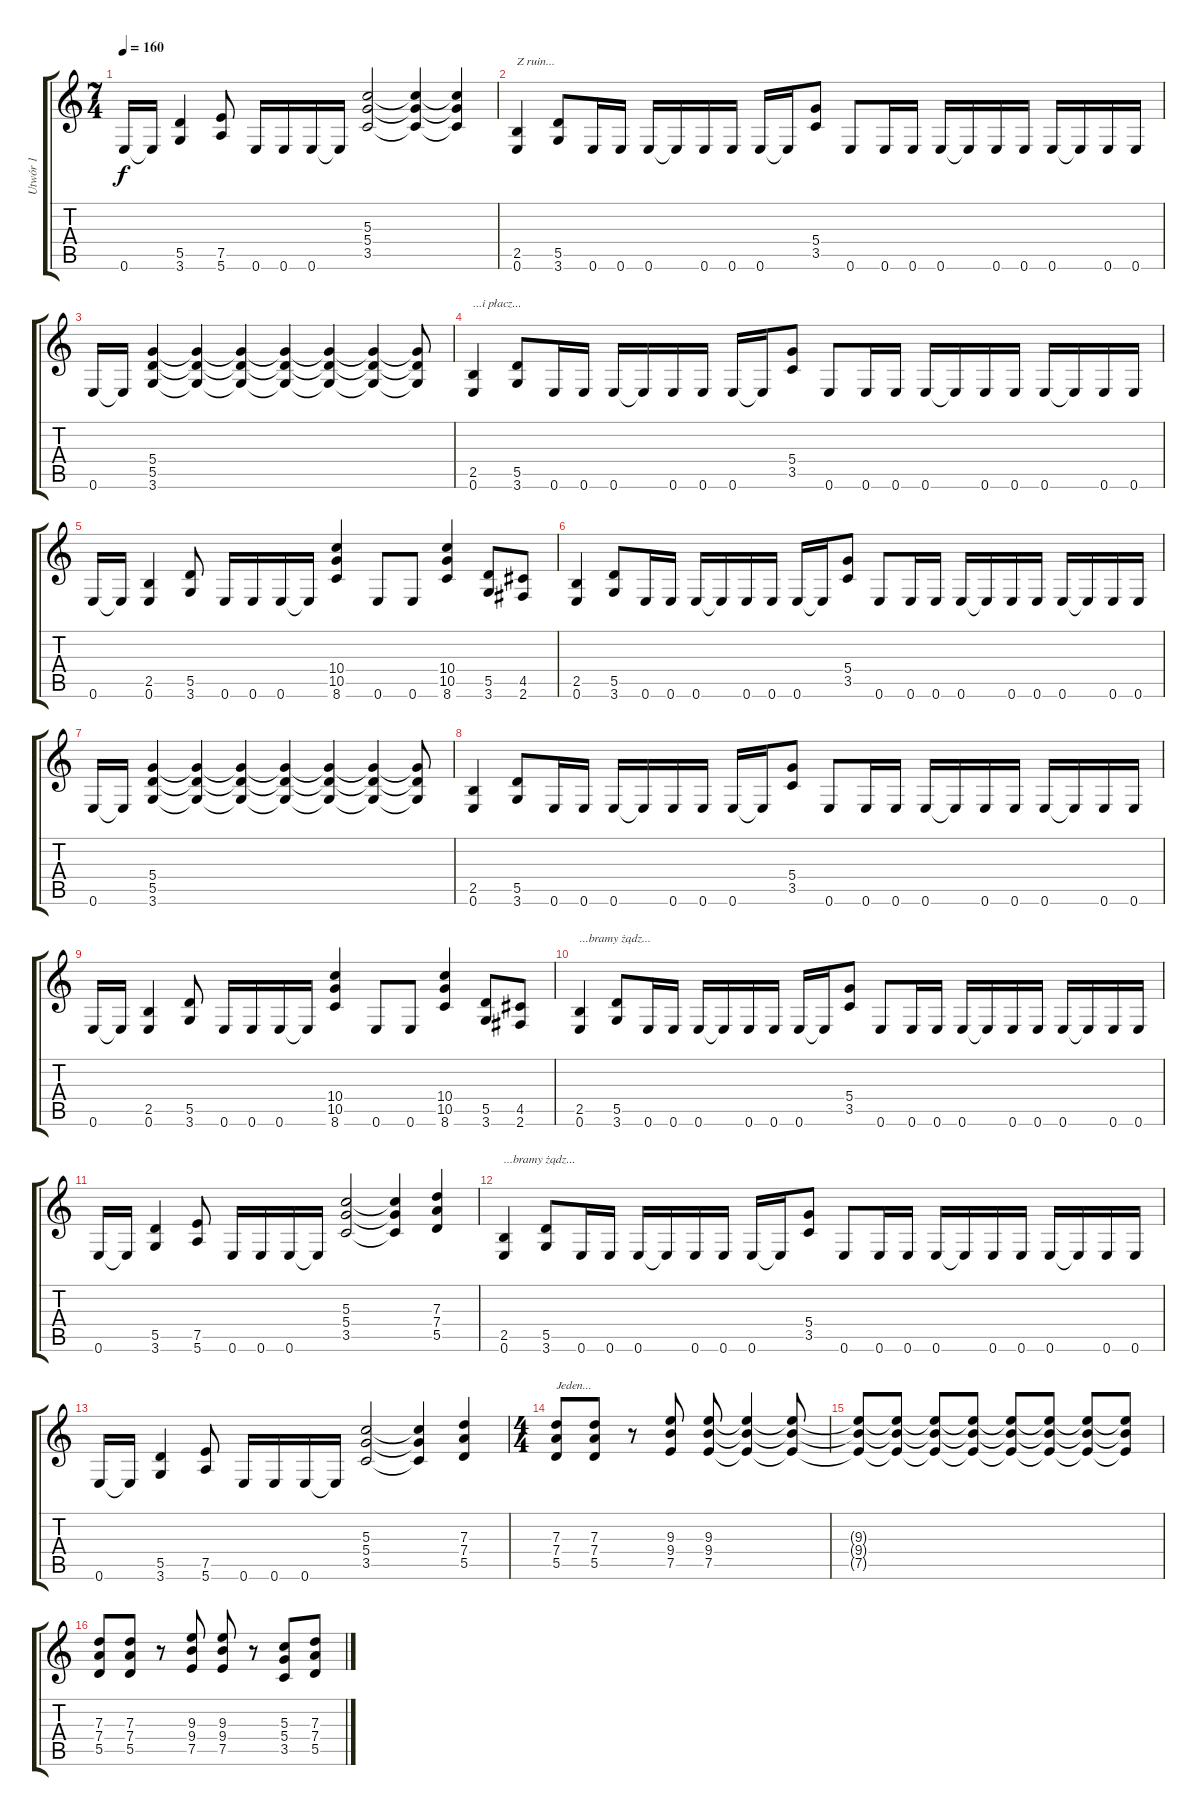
\track ("Utwór 1" "Utwór 1") {instrument distortionguitar}
\staff {score tabs}
\tuning (E4 B3 G3 D3 A2 E2) {hide}
\ts (7 4)
\tempo 160
\clef g2
\ks c
0.6.16{dy f} 0.6{t}.16 (5.5 3.6).4 (7.5 5.6).8 0.6.16 0.6.16 0.6.16 0.6{t}.16 (5.3 5.4 3.5).2 (5.3{t} 5.4{t} 3.5{t}).4 (5.3{t} 5.4{t} 3.5{t}).4 |
(2.5 0.6).4{txt "Z ruin..."} (5.5 3.6).8 0.6.16 0.6.16 0.6.16 0.6{t}.16 0.6.16 0.6.16 0.6.16 0.6{t}.16 (5.4 3.5).8 0.6.8 0.6.16 0.6.16 0.6.16 0.6{t}.16 0.6.16 0.6.16 0.6.16 0.6{t}.16 0.6.16 0.6.16 |
0.6.16 0.6{t}.16 (5.4 5.5 3.6).4 (5.4{t} 5.5{t} 3.6{t}).4 (5.4{t} 5.5{t} 3.6{t}).4 (5.4{t} 5.5{t} 3.6{t}).4 (5.4{t} 5.5{t} 3.6{t}).4 (5.4{t} 5.5{t} 3.6{t}).4 (5.4{t} 5.5{t} 3.6{t}).8 |
(2.5 0.6).4{txt "...i płacz..."} (5.5 3.6).8 0.6.16 0.6.16 0.6.16 0.6{t}.16 0.6.16 0.6.16 0.6.16 0.6{t}.16 (5.4 3.5).8 0.6.8 0.6.16 0.6.16 0.6.16 0.6{t}.16 0.6.16 0.6.16 0.6.16 0.6{t}.16 0.6.16 0.6.16 |
0.6.16 0.6{t}.16 (2.5 0.6).4 (5.5 3.6).8 0.6.16 0.6.16 0.6.16 0.6{t}.16 (10.4 10.5 8.6).4 0.6.8 0.6.8 (10.4 10.5 8.6).4 (5.5 3.6).8 (4.5 2.6).8 |
(2.5 0.6).4 (5.5 3.6).8 0.6.16 0.6.16 0.6.16 0.6{t}.16 0.6.16 0.6.16 0.6.16 0.6{t}.16 (5.4 3.5).8 0.6.8 0.6.16 0.6.16 0.6.16 0.6{t}.16 0.6.16 0.6.16 0.6.16 0.6{t}.16 0.6.16 0.6.16 |
0.6.16 0.6{t}.16 (5.4 5.5 3.6).4 (5.4{t} 5.5{t} 3.6{t}).4 (5.4{t} 5.5{t} 3.6{t}).4 (5.4{t} 5.5{t} 3.6{t}).4 (5.4{t} 5.5{t} 3.6{t}).4 (5.4{t} 5.5{t} 3.6{t}).4 (5.4{t} 5.5{t} 3.6{t}).8 |
(2.5 0.6).4 (5.5 3.6).8 0.6.16 0.6.16 0.6.16 0.6{t}.16 0.6.16 0.6.16 0.6.16 0.6{t}.16 (5.4 3.5).8 0.6.8 0.6.16 0.6.16 0.6.16 0.6{t}.16 0.6.16 0.6.16 0.6.16 0.6{t}.16 0.6.16 0.6.16 |
0.6.16 0.6{t}.16 (2.5 0.6).4 (5.5 3.6).8 0.6.16 0.6.16 0.6.16 0.6{t}.16 (10.4 10.5 8.6).4 0.6.8 0.6.8 (10.4 10.5 8.6).4 (5.5 3.6).8 (4.5 2.6).8 |
(2.5 0.6).4{txt "...bramy żądz..."} (5.5 3.6).8 0.6.16 0.6.16 0.6.16 0.6{t}.16 0.6.16 0.6.16 0.6.16 0.6{t}.16 (5.4 3.5).8 0.6.8 0.6.16 0.6.16 0.6.16 0.6{t}.16 0.6.16 0.6.16 0.6.16 0.6{t}.16 0.6.16 0.6.16 |
0.6.16 0.6{t}.16 (5.5 3.6).4 (7.5 5.6).8 0.6.16 0.6.16 0.6.16 0.6{t}.16 (5.3 5.4 3.5).2 (5.3{t} 5.4{t} 3.5{t}).4 (7.3 7.4 5.5).4 |
(2.5 0.6).4{txt "...bramy żądz..."} (5.5 3.6).8 0.6.16 0.6.16 0.6.16 0.6{t}.16 0.6.16 0.6.16 0.6.16 0.6{t}.16 (5.4 3.5).8 0.6.8 0.6.16 0.6.16 0.6.16 0.6{t}.16 0.6.16 0.6.16 0.6.16 0.6{t}.16 0.6.16 0.6.16 |
0.6.16 0.6{t}.16 (5.5 3.6).4 (7.5 5.6).8 0.6.16 0.6.16 0.6.16 0.6{t}.16 (5.3 5.4 3.5).2 (5.3{t} 5.4{t} 3.5{t}).4 (7.3 7.4 5.5).4 |
\ts (4 4)
(7.3 7.4 5.5).8{txt "Jeden..."} (7.3 7.4 5.5).8 r.8 (9.3 9.4 7.5).8 (9.3 9.4 7.5).8 (9.3{t} 9.4{t} 7.5{t}).4 (9.3{t} 9.4{t} 7.5{t}).8 |
(9.3{t} 9.4{t} 7.5{t}).8 (9.3{t} 9.4{t} 7.5{t}).8 (9.3{t} 9.4{t} 7.5{t}).8 (9.3{t} 9.4{t} 7.5{t}).8 (9.3{t} 9.4{t} 7.5{t}).8 (9.3{t} 9.4{t} 7.5{t}).8 (9.3{t} 9.4{t} 7.5{t}).8 (9.3{t} 9.4{t} 7.5{t}).8 |
(7.3 7.4 5.5).8 (7.3 7.4 5.5).8 r.8 (9.3 9.4 7.5).8 (9.3 9.4 7.5).8 r.8 (5.3 5.4 3.5).8 (7.3 7.4 5.5).8
